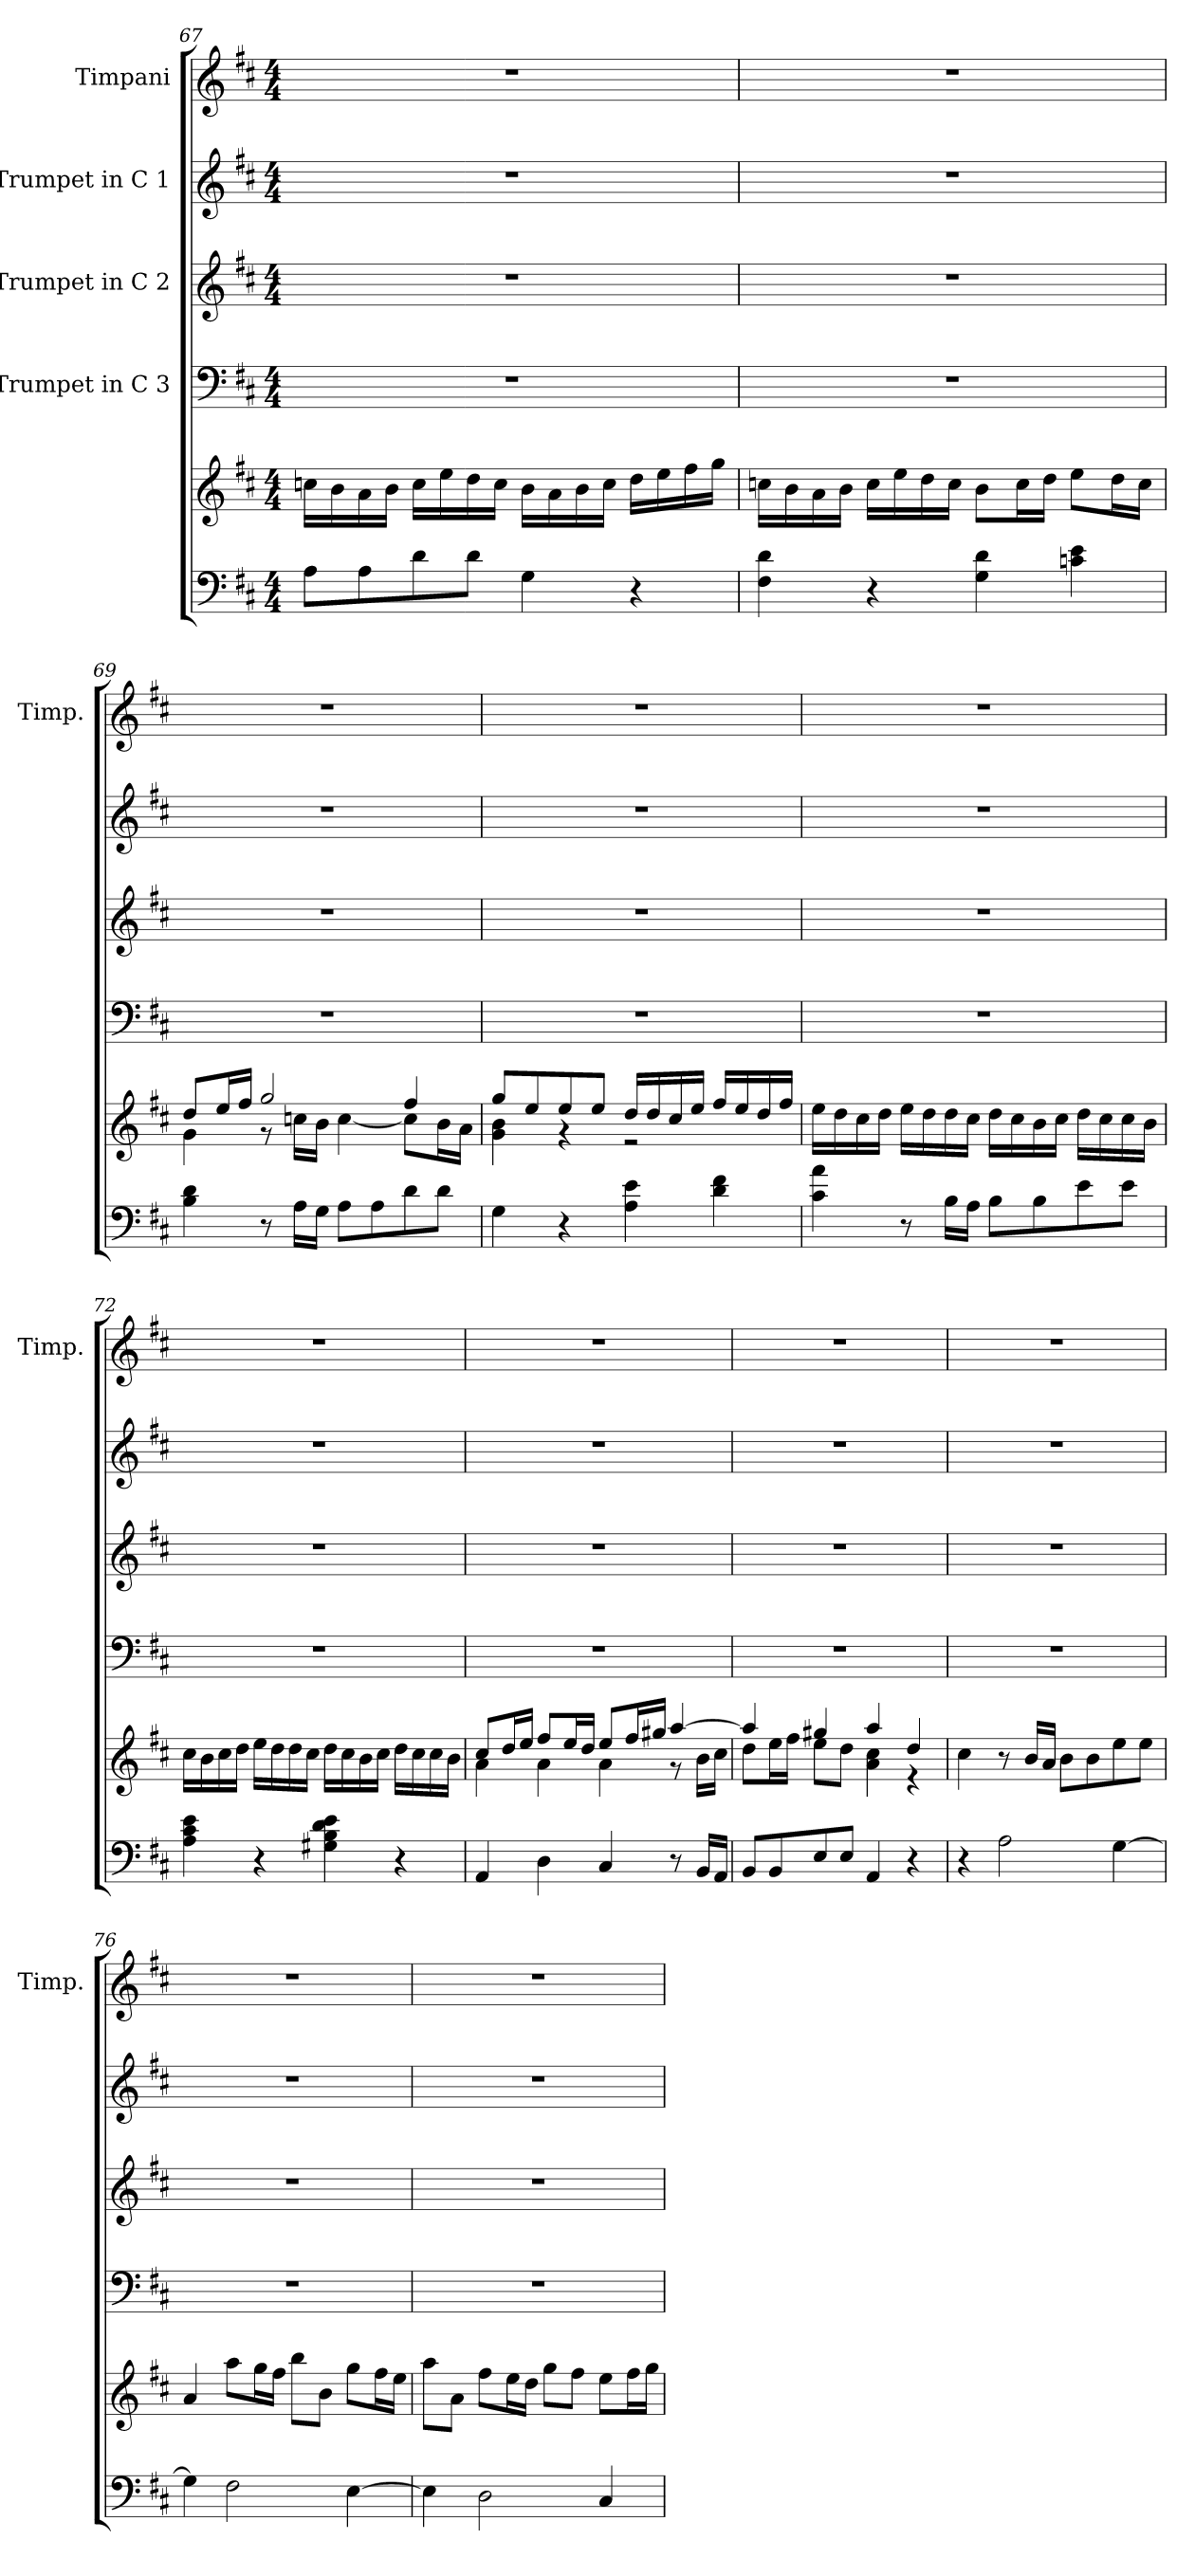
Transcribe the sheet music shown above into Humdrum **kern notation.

**kern	**kern	**kern	**kern	**kern	**kern
*part5	*part5	*part4	*part3	*part2	*part1
*staff6	*staff5	*staff4	*staff3	*staff2	*staff1
*	*	*I"Trumpet in C 3	*I"Trumpet in C 2	*I"Trumpet in C 1	*I"Timpani
*	*	*	*	*	*I'Timp.
!!LO:PB:g=z
*clefF4	*clefG2	*clefF4	*clefG2	*clefG2	*clefG2
*k[f#c#]	*k[f#c#]	*k[f#c#]	*k[f#c#]	*k[f#c#]	*k[f#c#]
*	*D:	*D:	*D:	*D:	*D:
*M4/4	*M4/4	*M4/4	*M4/4	*M4/4	*M4/4
=67	=67	=67	=67	=67	=67
8A\L	16ccn\LL	1r	1r	1r	1r
.	16b\	.	.	.	.
8A\	16a\	.	.	.	.
.	16b\JJ	.	.	.	.
8d\	16cc\LL	.	.	.	.
.	16ee\	.	.	.	.
8d\J	16dd\	.	.	.	.
.	16cc\JJ	.	.	.	.
4G\	16b\LL	.	.	.	.
.	16a\	.	.	.	.
.	16b\	.	.	.	.
.	16cc\JJ	.	.	.	.
4r	16dd\LL	.	.	.	.
.	16ee\	.	.	.	.
.	16ff#\	.	.	.	.
.	16gg\JJ	.	.	.	.
=68	=68	=68	=68	=68	=68
4F#\ 4d\	16ccn\LL	1r	1r	1r	1r
.	16b\	.	.	.	.
.	16a\	.	.	.	.
.	16b\JJ	.	.	.	.
4r	16cc\LL	.	.	.	.
.	16ee\	.	.	.	.
.	16dd\	.	.	.	.
.	16cc\JJ	.	.	.	.
4G\ 4d\	8b\L	.	.	.	.
.	16cc\L	.	.	.	.
.	16dd\JJ	.	.	.	.
4cn\ 4e\	8ee\L	.	.	.	.
.	16dd\L	.	.	.	.
.	16cc\JJ	.	.	.	.
=69	=69	=69	=69	=69	=69
*	*^	*	*	*	*
4B\ 4d\	8dd/L	4g\	1r	1r	1r	1r
.	16ee/L	.	.	.	.	.
.	16ff#/JJ	.	.	.	.	.
8r	2gg/	8r	.	.	.	.
16A\LL	.	16ccn\LL	.	.	.	.
16G\JJ	.	16b\JJ	.	.	.	.
8A\L	.	[4cc\	.	.	.	.
8A\	.	.	.	.	.	.
8d\	4ff#/	8cc\L]	.	.	.	.
8d\J	.	16b\L	.	.	.	.
.	.	16a\JJ	.	.	.	.
=70	=70	=70	=70	=70	=70	=70
4G\	8gg/L	4g\ 4b\	1r	1r	1r	1r
.	8ee/	.	.	.	.	.
4r	8ee/	4r	.	.	.	.
.	8ee/J	.	.	.	.	.
4A\ 4e\	16dd/LL	2r	.	.	.	.
.	16dd/	.	.	.	.	.
.	16cc#/	.	.	.	.	.
.	16ee/JJ	.	.	.	.	.
4d\ 4f#\	16ff#/LL	.	.	.	.	.
.	16ee/	.	.	.	.	.
.	16dd/	.	.	.	.	.
.	16ff#/JJ	.	.	.	.	.
*	*v	*v	*	*	*	*
!!LO:LB:g=z
=71	=71	=71	=71	=71	=71
4c#\ 4a\	16ee\LL	1r	1r	1r	1r
.	16dd\	.	.	.	.
.	16cc#\	.	.	.	.
.	16dd\JJ	.	.	.	.
8r	16ee\LL	.	.	.	.
.	16dd\	.	.	.	.
16B\LL	16dd\	.	.	.	.
16A\JJ	16cc#\JJ	.	.	.	.
8B\L	16dd\LL	.	.	.	.
.	16cc#\	.	.	.	.
8B\	16b\	.	.	.	.
.	16cc#\JJ	.	.	.	.
8e\	16dd\LL	.	.	.	.
.	16cc#\	.	.	.	.
8e\J	16cc#\	.	.	.	.
.	16b\JJ	.	.	.	.
=72	=72	=72	=72	=72	=72
4A\ 4c#\ 4e\	16cc#\LL	1r	1r	1r	1r
.	16b\	.	.	.	.
.	16cc#\	.	.	.	.
.	16dd\JJ	.	.	.	.
4r	16ee\LL	.	.	.	.
.	16dd\	.	.	.	.
.	16dd\	.	.	.	.
.	16cc#\JJ	.	.	.	.
4G#X\ 4B\ 4d\ 4e\	16dd\LL	.	.	.	.
.	16cc#\	.	.	.	.
.	16b\	.	.	.	.
.	16cc#\JJ	.	.	.	.
4r	16dd\LL	.	.	.	.
.	16cc#\	.	.	.	.
.	16cc#\	.	.	.	.
.	16b\JJ	.	.	.	.
=73	=73	=73	=73	=73	=73
*	*^	*	*	*	*
4AA/	8cc#/L	4a\	1r	1r	1r	1r
.	16dd/L	.	.	.	.	.
.	16ee/JJ	.	.	.	.	.
4D\	8ff#/L	4a\	.	.	.	.
.	16ee/L	.	.	.	.	.
.	16dd/JJ	.	.	.	.	.
4C#/	8ee/L	4a\	.	.	.	.
.	16ff#/L	.	.	.	.	.
.	16gg#X/JJ	.	.	.	.	.
8r	[4aa/	8r	.	.	.	.
16BB/LL	.	16b\LL	.	.	.	.
16AA/JJ	.	16cc#\JJ	.	.	.	.
=74	=74	=74	=74	=74	=74	=74
8BB/L	4aa/]	8dd\L	1r	1r	1r	1r
8BB/	.	16ee\L	.	.	.	.
.	.	16ff#\JJ	.	.	.	.
8E/	4gg#X/	8ee\L	.	.	.	.
8E/J	.	8dd\J	.	.	.	.
4AA/	4aa/	4a\ 4cc#\	.	.	.	.
4r	4dd/	4r	.	.	.	.
*	*v	*v	*	*	*	*
=75	=75	=75	=75	=75	=75
4r	4cc#\	1r	1r	1r	1r
2A\	8r	.	.	.	.
.	16b/LL	.	.	.	.
.	16a/JJ	.	.	.	.
.	8b\L	.	.	.	.
.	8b\	.	.	.	.
[4G\	8ee\	.	.	.	.
.	8ee\J	.	.	.	.
!!LO:PB:g=z
=76	=76	=76	=76	=76	=76
4G\]	4a/	1r	1r	1r	1r
2F#\	8aa\L	.	.	.	.
.	16gg\L	.	.	.	.
.	16ff#\JJ	.	.	.	.
.	8bb\L	.	.	.	.
.	8b\J	.	.	.	.
[4E\	8gg\L	.	.	.	.
.	16ff#\L	.	.	.	.
.	16ee\JJ	.	.	.	.
=77	=77	=77	=77	=77	=77
4E\]	8aa\L	1r	1r	1r	1r
.	8a\J	.	.	.	.
2D\	8ff#\L	.	.	.	.
.	16ee\L	.	.	.	.
.	16dd\JJ	.	.	.	.
.	8gg\L	.	.	.	.
.	8ff#\J	.	.	.	.
4C#/	8ee\L	.	.	.	.
.	16ff#\L	.	.	.	.
.	16gg\JJ	.	.	.	.
=	=	=	=	=	=
*-	*-	*-	*-	*-	*-
